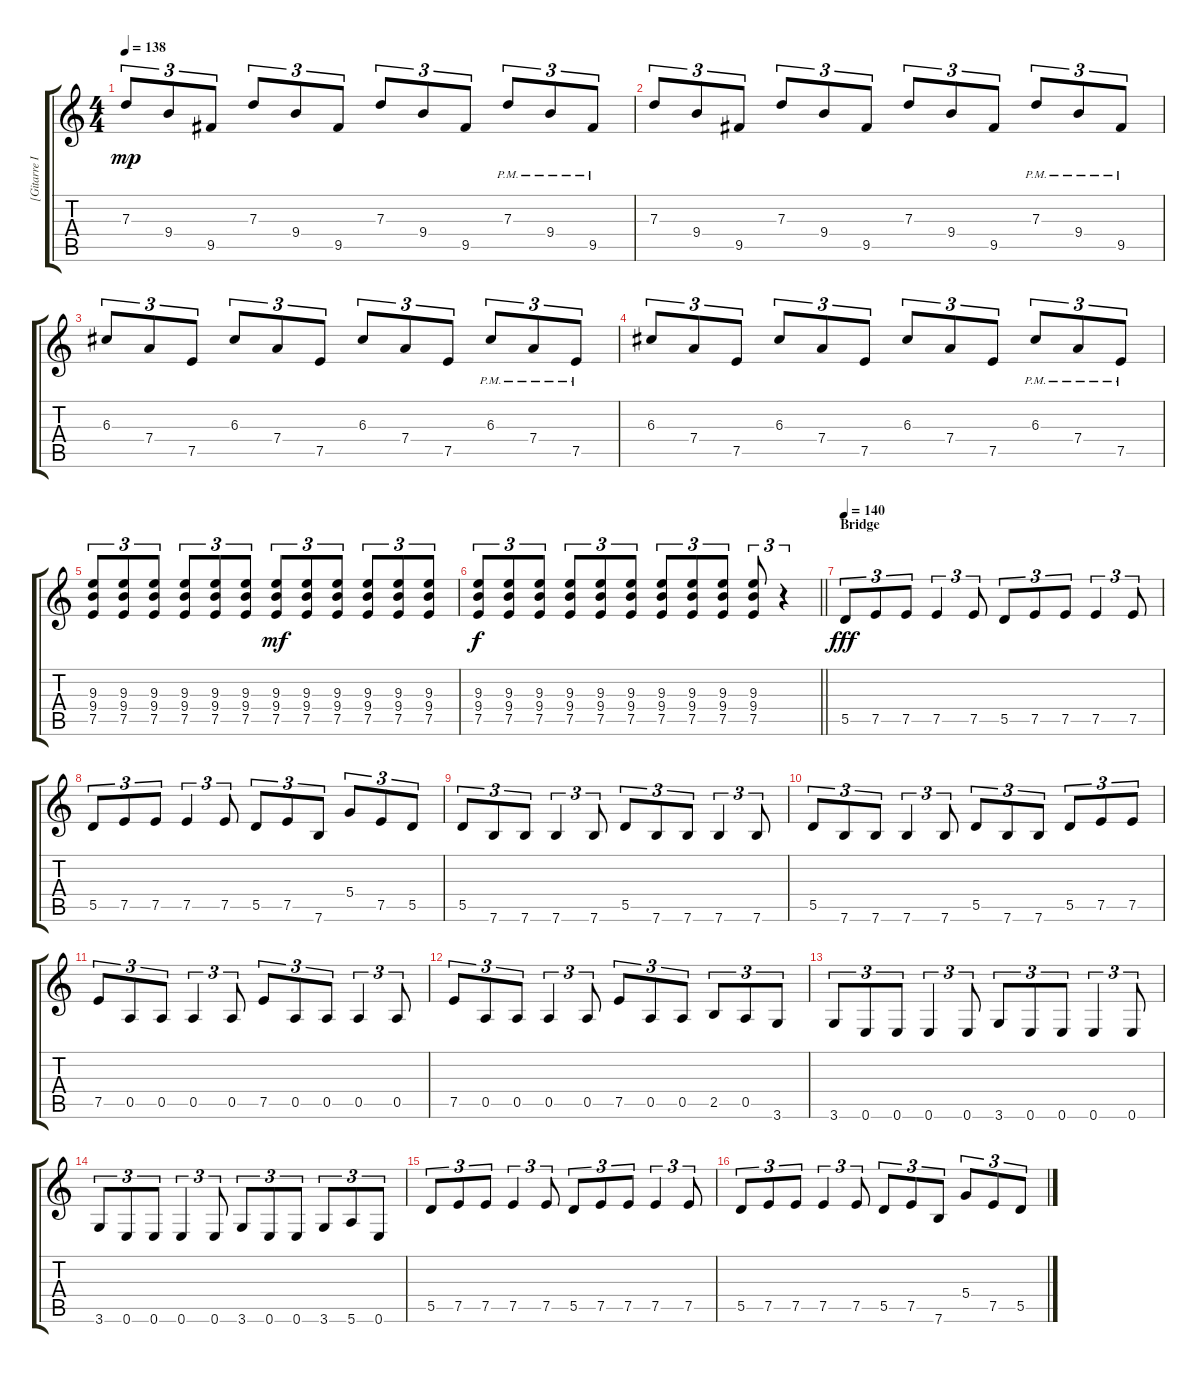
\track ("[Gitarre I]" "[Gitarre I") {instrument overdrivenguitar}
\staff {score tabs}
\tuning (E4 B3 G3 D3 A2 E2) {hide}
\ts (4 4)
\tempo 138
\clef g2
\ks c
7.3.8{tu (3 2) dy mp} 9.4.8{tu (3 2)} 9.5.8{tu (3 2)} 7.3.8{tu (3 2)} 9.4.8{tu (3 2)} 9.5.8{tu (3 2)} 7.3.8{tu (3 2)} 9.4.8{tu (3 2)} 9.5.8{tu (3 2)} 7.3{pm}.8{tu (3 2)} 9.4{pm}.8{tu (3 2)} 9.5{pm}.8{tu (3 2)} |
7.3.8{tu (3 2)} 9.4.8{tu (3 2)} 9.5.8{tu (3 2)} 7.3.8{tu (3 2)} 9.4.8{tu (3 2)} 9.5.8{tu (3 2)} 7.3.8{tu (3 2)} 9.4.8{tu (3 2)} 9.5.8{tu (3 2)} 7.3{pm}.8{tu (3 2)} 9.4{pm}.8{tu (3 2)} 9.5{pm}.8{tu (3 2)} |
6.3.8{tu (3 2)} 7.4.8{tu (3 2)} 7.5.8{tu (3 2)} 6.3.8{tu (3 2)} 7.4.8{tu (3 2)} 7.5.8{tu (3 2)} 6.3.8{tu (3 2)} 7.4.8{tu (3 2)} 7.5.8{tu (3 2)} 6.3{pm}.8{tu (3 2)} 7.4{pm}.8{tu (3 2)} 7.5{pm}.8{tu (3 2)} |
6.3.8{tu (3 2)} 7.4.8{tu (3 2)} 7.5.8{tu (3 2)} 6.3.8{tu (3 2)} 7.4.8{tu (3 2)} 7.5.8{tu (3 2)} 6.3.8{tu (3 2)} 7.4.8{tu (3 2)} 7.5.8{tu (3 2)} 6.3{pm}.8{tu (3 2)} 7.4{pm}.8{tu (3 2)} 7.5{pm}.8{tu (3 2)} |
(9.3 9.4 7.5).8{tu (3 2)} (9.3 9.4 7.5).8{tu (3 2)} (9.3 9.4 7.5).8{tu (3 2)} (9.3 9.4 7.5).8{tu (3 2)} (9.3 9.4 7.5).8{tu (3 2)} (9.3 9.4 7.5).8{tu (3 2)} (9.3 9.4 7.5).8{tu (3 2) dy mf} (9.3 9.4 7.5).8{tu (3 2)} (9.3 9.4 7.5).8{tu (3 2)} (9.3 9.4 7.5).8{tu (3 2)} (9.3 9.4 7.5).8{tu (3 2)} (9.3 9.4 7.5).8{tu (3 2)} |
\barLineRight lightlight
(9.3 9.4 7.5).8{tu (3 2) dy f} (9.3 9.4 7.5).8{tu (3 2)} (9.3 9.4 7.5).8{tu (3 2)} (9.3 9.4 7.5).8{tu (3 2)} (9.3 9.4 7.5).8{tu (3 2)} (9.3 9.4 7.5).8{tu (3 2)} (9.3 9.4 7.5).8{tu (3 2)} (9.3 9.4 7.5).8{tu (3 2)} (9.3 9.4 7.5).8{tu (3 2)} (9.3 9.4 7.5).8{tu (3 2)} r.4{tu (3 2)} |
\section ("" "Bridge")
\tempo 140
5.5.8{tu (3 2) dy fff volume 10 balance 2 instrument overdrivenguitar} 7.5.8{tu (3 2)} 7.5.8{tu (3 2)} 7.5.4{tu (3 2)} 7.5.8{tu (3 2)} 5.5.8{tu (3 2)} 7.5.8{tu (3 2)} 7.5.8{tu (3 2)} 7.5.4{tu (3 2)} 7.5.8{tu (3 2)} |
5.5.8{tu (3 2)} 7.5.8{tu (3 2)} 7.5.8{tu (3 2)} 7.5.4{tu (3 2)} 7.5.8{tu (3 2)} 5.5.8{tu (3 2)} 7.5.8{tu (3 2)} 7.6.8{tu (3 2)} 5.4.8{tu (3 2)} 7.5.8{tu (3 2)} 5.5.8{tu (3 2)} |
5.5.8{tu (3 2)} 7.6.8{tu (3 2)} 7.6.8{tu (3 2)} 7.6.4{tu (3 2)} 7.6.8{tu (3 2)} 5.5.8{tu (3 2)} 7.6.8{tu (3 2)} 7.6.8{tu (3 2)} 7.6.4{tu (3 2)} 7.6.8{tu (3 2)} |
5.5.8{tu (3 2)} 7.6.8{tu (3 2)} 7.6.8{tu (3 2)} 7.6.4{tu (3 2)} 7.6.8{tu (3 2)} 5.5.8{tu (3 2)} 7.6.8{tu (3 2)} 7.6.8{tu (3 2)} 5.5.8{tu (3 2)} 7.5.8{tu (3 2)} 7.5.8{tu (3 2)} |
7.5.8{tu (3 2)} 0.5.8{tu (3 2)} 0.5.8{tu (3 2)} 0.5.4{tu (3 2)} 0.5.8{tu (3 2)} 7.5.8{tu (3 2)} 0.5.8{tu (3 2)} 0.5.8{tu (3 2)} 0.5.4{tu (3 2)} 0.5.8{tu (3 2)} |
7.5.8{tu (3 2)} 0.5.8{tu (3 2)} 0.5.8{tu (3 2)} 0.5.4{tu (3 2)} 0.5.8{tu (3 2)} 7.5.8{tu (3 2)} 0.5.8{tu (3 2)} 0.5.8{tu (3 2)} 2.5.8{tu (3 2)} 0.5.8{tu (3 2)} 3.6.8{tu (3 2)} |
3.6.8{tu (3 2)} 0.6.8{tu (3 2)} 0.6.8{tu (3 2)} 0.6.4{tu (3 2)} 0.6.8{tu (3 2)} 3.6.8{tu (3 2)} 0.6.8{tu (3 2)} 0.6.8{tu (3 2)} 0.6.4{tu (3 2)} 0.6.8{tu (3 2)} |
3.6.8{tu (3 2)} 0.6.8{tu (3 2)} 0.6.8{tu (3 2)} 0.6.4{tu (3 2)} 0.6.8{tu (3 2)} 3.6.8{tu (3 2)} 0.6.8{tu (3 2)} 0.6.8{tu (3 2)} 3.6.8{tu (3 2)} 5.6.8{tu (3 2)} 0.6.8{tu (3 2)} |
5.5.8{tu (3 2)} 7.5.8{tu (3 2)} 7.5.8{tu (3 2)} 7.5.4{tu (3 2)} 7.5.8{tu (3 2)} 5.5.8{tu (3 2)} 7.5.8{tu (3 2)} 7.5.8{tu (3 2)} 7.5.4{tu (3 2)} 7.5.8{tu (3 2)} |
5.5.8{tu (3 2)} 7.5.8{tu (3 2)} 7.5.8{tu (3 2)} 7.5.4{tu (3 2)} 7.5.8{tu (3 2)} 5.5.8{tu (3 2)} 7.5.8{tu (3 2)} 7.6.8{tu (3 2)} 5.4.8{tu (3 2)} 7.5.8{tu (3 2)} 5.5.8{tu (3 2)}
